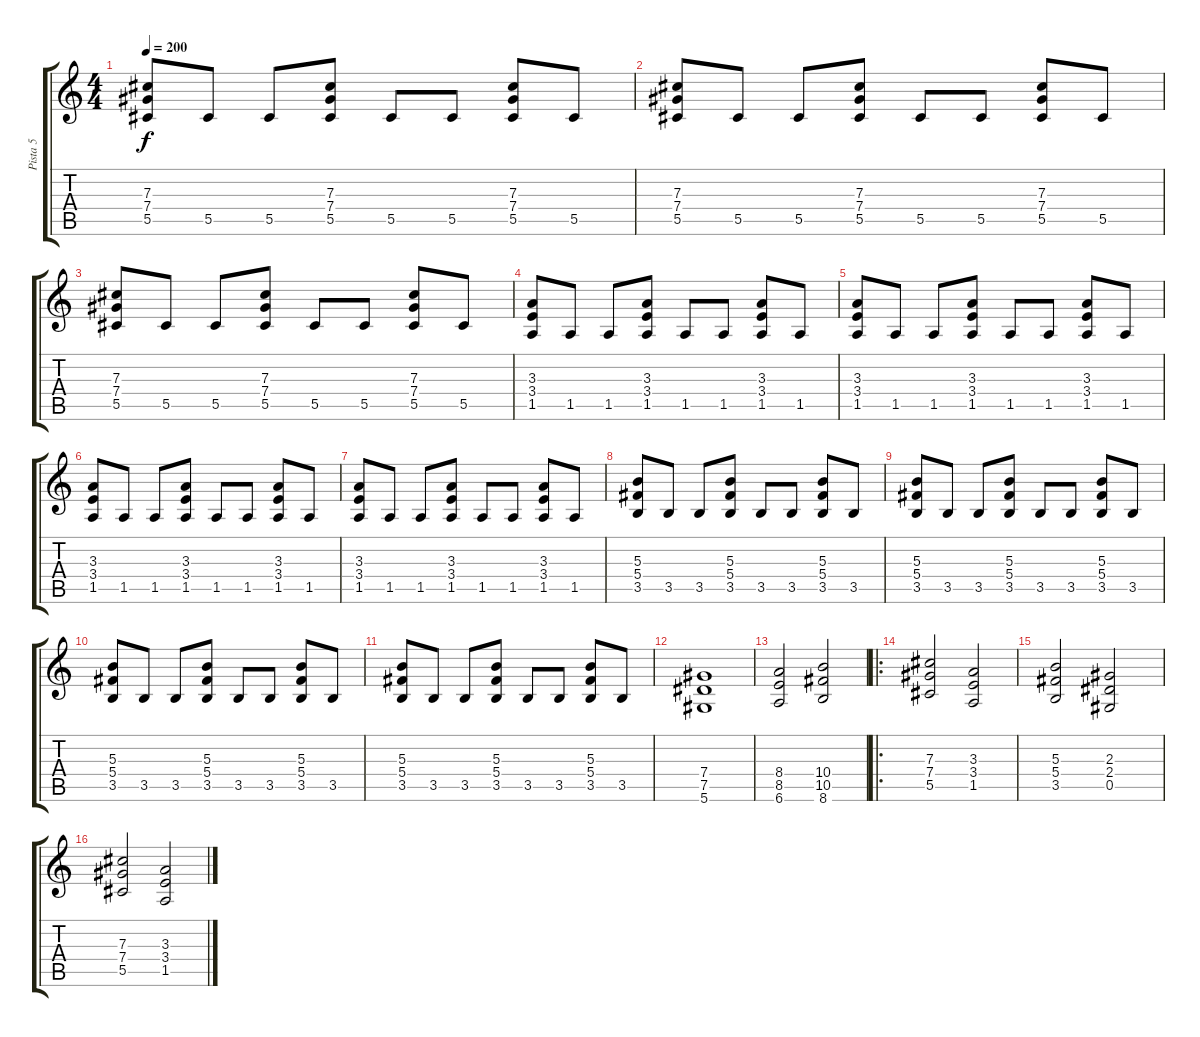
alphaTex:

\track ("Pista 5" "Pista 5") {instrument distortionguitar}
\staff {score tabs}
\tuning (Eb4 Bb3 Gb3 Db3 Ab2 Eb2) {hide}
\ts (4 4)
\tempo 200
\clef g2
\ks c
(7.3 7.4 5.5).8{dy f} 5.5.8 5.5.8 (7.3 7.4 5.5).8 5.5.8 5.5.8 (7.3 7.4 5.5).8 5.5.8 |
(7.3 7.4 5.5).8 5.5.8 5.5.8 (7.3 7.4 5.5).8 5.5.8 5.5.8 (7.3 7.4 5.5).8 5.5.8 |
(7.3 7.4 5.5).8 5.5.8 5.5.8 (7.3 7.4 5.5).8 5.5.8 5.5.8 (7.3 7.4 5.5).8 5.5.8 |
(3.3 3.4 1.5).8 1.5.8 1.5.8 (3.3 3.4 1.5).8 1.5.8 1.5.8 (3.3 3.4 1.5).8 1.5.8 |
(3.3 3.4 1.5).8 1.5.8 1.5.8 (3.3 3.4 1.5).8 1.5.8 1.5.8 (3.3 3.4 1.5).8 1.5.8 |
(3.3 3.4 1.5).8 1.5.8 1.5.8 (3.3 3.4 1.5).8 1.5.8 1.5.8 (3.3 3.4 1.5).8 1.5.8 |
(3.3 3.4 1.5).8 1.5.8 1.5.8 (3.3 3.4 1.5).8 1.5.8 1.5.8 (3.3 3.4 1.5).8 1.5.8 |
(5.3 5.4 3.5).8 3.5.8 3.5.8 (5.3 5.4 3.5).8 3.5.8 3.5.8 (5.3 5.4 3.5).8 3.5.8 |
(5.3 5.4 3.5).8 3.5.8 3.5.8 (5.3 5.4 3.5).8 3.5.8 3.5.8 (5.3 5.4 3.5).8 3.5.8 |
(5.3 5.4 3.5).8 3.5.8 3.5.8 (5.3 5.4 3.5).8 3.5.8 3.5.8 (5.3 5.4 3.5).8 3.5.8 |
(5.3 5.4 3.5).8 3.5.8 3.5.8 (5.3 5.4 3.5).8 3.5.8 3.5.8 (5.3 5.4 3.5).8 3.5.8 |
(7.4 7.5 5.6).1 |
(8.4 8.5 6.6).2 (10.4 10.5 8.6).2 |
\ro
(7.3 7.4 5.5).2 (3.3 3.4 1.5).2 |
(5.3 5.4 3.5).2 (2.3 2.4 0.5).2 |
(7.3 7.4 5.5).2 (3.3 3.4 1.5).2
